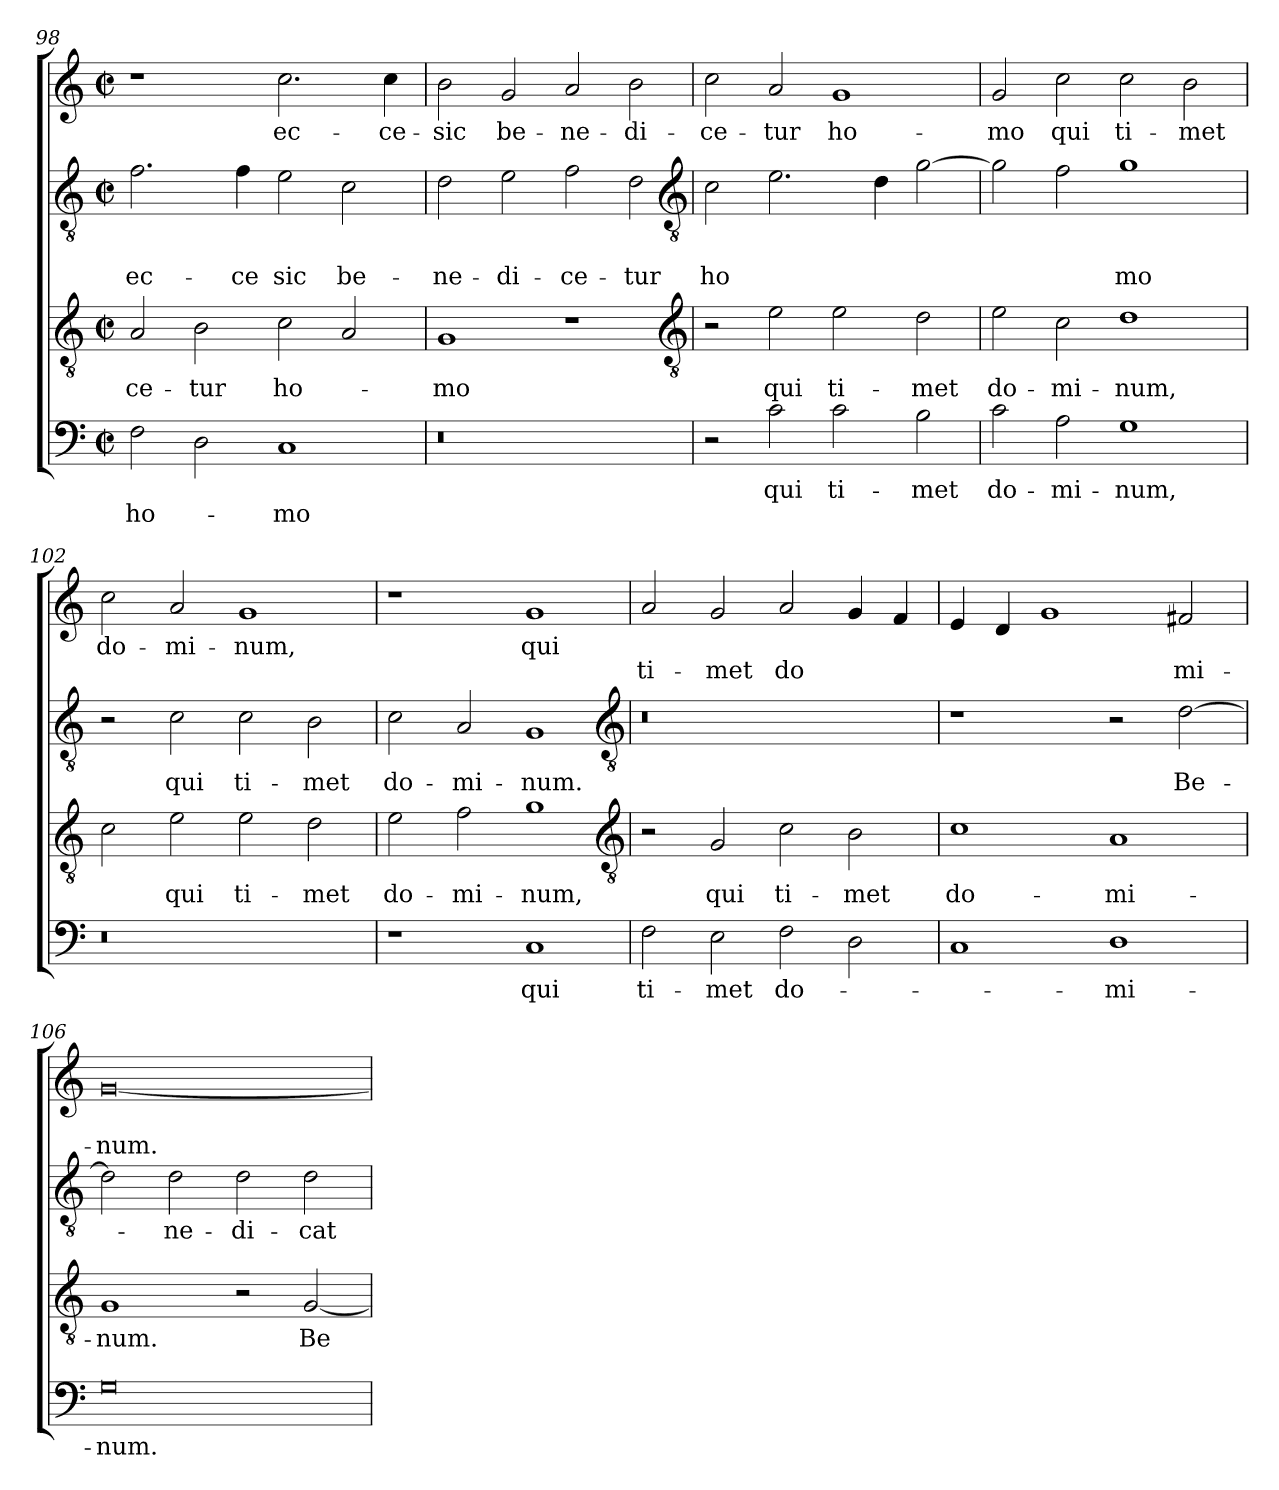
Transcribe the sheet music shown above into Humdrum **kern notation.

**kern	**text	**text	**kern	**text	**kern	**text	**text	**kern	**text	**text
*part4	*part4	*part4	*part3	*part3	*part2	*part2	*part2	*part1	*part1	*part1
*staff4	*staff4	*staff4	*staff3	*staff3	*staff2	*staff2	*staff2	*staff1	*staff1	*staff1
*clefF4	*	*	*clefGv2	*	*clefGv2	*	*	*clefG2	*	*
*M2/2	*	*	*M2/2	*	*M2/2	*	*	*M2/2	*	*
*met(c|)	*	*	*met(c|)	*	*met(c|)	*	*	*met(c|)	*	*
=98	=98	=98	=98	=98	=98	=98	=98	=98	=98	=98
!	!	!LO:LY:b	!	!LO:LY:b	!	!	!LO:LY:b	!	!	!
2F	.	ho-	2A	-ce-	2.f	.	ec-	1r	.	.
!	!	!	!	!LO:LY:b	!	!	!	!	!	!
2D	.	.	2B	-tur	.	.	.	.	.	.
!	!	!	!	!	!	!	!LO:LY:b	!	!	!
.	.	.	.	.	4f	.	-ce	.	.	.
!	!	!LO:LY:b	!	!LO:LY:b	!	!	!LO:LY:b	!	!LO:LY:b	!
1C	.	-mo	2c	ho-	2e	.	sic	2.cc	ec-	.
!	!	!	!	!	!	!	!LO:LY:b	!	!	!
.	.	.	2A	.	2c	.	be-	.	.	.
!	!	!	!	!	!	!	!	!	!LO:LY:b	!
.	.	.	.	.	.	.	.	4cc	-ce-	.
=99	=99	=99	=99	=99	=99	=99	=99	=99	=99	=99
!	!	!	!	!LO:LY:b	!	!	!LO:LY:b	!	!LO:LY:b	!
0r	.	.	1G	-mo	2d	.	-ne-	2b	-sic	.
!	!	!	!	!	!	!	!LO:LY:b	!	!LO:LY:b	!
.	.	.	.	.	2e	.	-di-	2g	be-	.
!	!	!	!	!	!	!	!LO:LY:b	!	!LO:LY:b	!
.	.	.	1r	.	2f	.	-ce-	2a	-ne-	.
!	!	!	!	!	!	!	!LO:LY:b	!	!LO:LY:b	!
.	.	.	.	.	2d	.	-tur	2b	-di-	.
*	*	*	*clefGv2	*	*clefGv2	*	*	*	*	*
!!LO:LB:g=z
=100	=100	=100	=100	=100	=100	=100	=100	=100	=100	=100
!	!	!	!	!	!	!	!LO:LY:b	!	!LO:LY:b	!
2r	.	.	2r	.	2c	.	ho	2cc	-ce-	.
!	!LO:LY:b	!	!	!LO:LY:b	!	!	!	!	!LO:LY:b	!
2c	qui	.	2e	qui	2.e	.	.	2a	-tur	.
!	!LO:LY:b	!	!	!LO:LY:b	!	!	!	!	!LO:LY:b	!
2c	ti-	.	2e	ti-	.	.	.	1g	ho-	.
.	.	.	.	.	4d	.	.	.	.	.
!	!LO:LY:b	!	!	!LO:LY:b	!	!	!	!	!	!
2B	-met	.	2d	-met	[2g	.	.	.	.	.
=101	=101	=101	=101	=101	=101	=101	=101	=101	=101	=101
!	!LO:LY:b	!	!	!LO:LY:b	!	!	!	!	!LO:LY:b	!
2c	do-	.	2e	do-	2g]	.	.	2g	-mo	.
!	!LO:LY:b	!	!	!LO:LY:b	!	!	!	!	!LO:LY:b	!
2A	-mi-	.	2c	-mi-	2f	.	.	2cc	qui	.
!	!LO:LY:b	!	!	!LO:LY:b	!	!	!LO:LY:b	!	!LO:LY:b	!
1G	-num,	.	1d	-num,	1g	.	mo	2cc	ti-	.
!	!	!	!	!	!	!	!	!	!LO:LY:b	!
.	.	.	.	.	.	.	.	2b	-met	.
=102	=102	=102	=102	=102	=102	=102	=102	=102	=102	=102
!	!	!	!	!	!	!	!	!	!LO:LY:b	!
0r	.	.	2c	.	2r	.	.	2cc	do-	.
!	!	!	!	!LO:LY:b	!	!LO:LY:b	!	!	!LO:LY:b	!
.	.	.	2e	qui	2c	qui	.	2a	-mi-	.
!	!	!	!	!LO:LY:b	!	!LO:LY:b	!	!	!LO:LY:b	!
.	.	.	2e	ti-	2c	ti-	.	1g	-num,	.
!	!	!	!	!LO:LY:b	!	!LO:LY:b	!	!	!	!
.	.	.	2d	-met	2B	-met	.	.	.	.
=103	=103	=103	=103	=103	=103	=103	=103	=103	=103	=103
!	!	!	!	!LO:LY:b	!	!LO:LY:b	!	!	!	!
1r	.	.	2e	do-	2c	do-	.	1r	.	.
!	!	!	!	!LO:LY:b	!	!LO:LY:b	!	!	!	!
.	.	.	2f	-mi-	2A	-mi-	.	.	.	.
!	!LO:LY:b	!	!	!LO:LY:b	!	!LO:LY:b	!	!	!LO:LY:b	!
1C	qui	.	1g	-num,	1G	-num.	.	1g	qui	.
*	*	*	*clefGv2	*	*clefGv2	*	*	*	*	*
!!LO:LB:g=z
=104	=104	=104	=104	=104	=104	=104	=104	=104	=104	=104
!	!LO:LY:b	!	!	!	!	!	!	!	!	!LO:LY:b
2F	ti-	.	2r	.	0r	.	.	2a	.	ti-
!	!LO:LY:b	!	!	!LO:LY:b	!	!	!	!	!	!LO:LY:b
2E	-met	.	2G	qui	.	.	.	2g	.	-met
!	!LO:LY:b	!	!	!LO:LY:b	!	!	!	!	!	!LO:LY:b
2F	do-	.	2c	ti-	.	.	.	2a	.	do
!	!	!	!	!LO:LY:b	!	!	!	!	!	!
2D	.	.	2B	-met	.	.	.	4g	.	.
.	.	.	.	.	.	.	.	4f	.	.
=105	=105	=105	=105	=105	=105	=105	=105	=105	=105	=105
!	!	!	!	!LO:LY:b	!	!	!	!	!	!
1C	.	.	1c	do-	1r	.	.	4e	.	.
.	.	.	.	.	.	.	.	4d	.	.
.	.	.	.	.	.	.	.	1g	.	.
!	!LO:LY:b	!	!	!LO:LY:b	!	!	!	!	!	!
1D	-mi-	.	1A	-mi-	2r	.	.	.	.	.
!	!	!	!	!	!	!LO:LY:b	!	!	!	!LO:LY:b
.	.	.	.	.	[2d	Be-	.	2f#X	.	mi-
=106	=106	=106	=106	=106	=106	=106	=106	=106	=106	=106
!	!LO:LY:b	!	!	!LO:LY:b	!	!	!	!	!	!LO:LY:b
0G	-num.	.	1G	-num.	2d]	.	.	[0g	.	-num.
!	!	!	!	!	!	!LO:LY:b	!	!	!	!
.	.	.	.	.	2d	-ne-	.	.	.	.
!	!	!	!	!	!	!LO:LY:b	!	!	!	!
.	.	.	2r	.	2d	-di-	.	.	.	.
!	!	!	!	!LO:LY:b	!	!LO:LY:b	!	!	!	!
.	.	.	[2G	Be-	2d	-cat	.	.	.	.
=	=	=	=	=	=	=	=	=	=	=
*-	*-	*-	*-	*-	*-	*-	*-	*-	*-	*-
